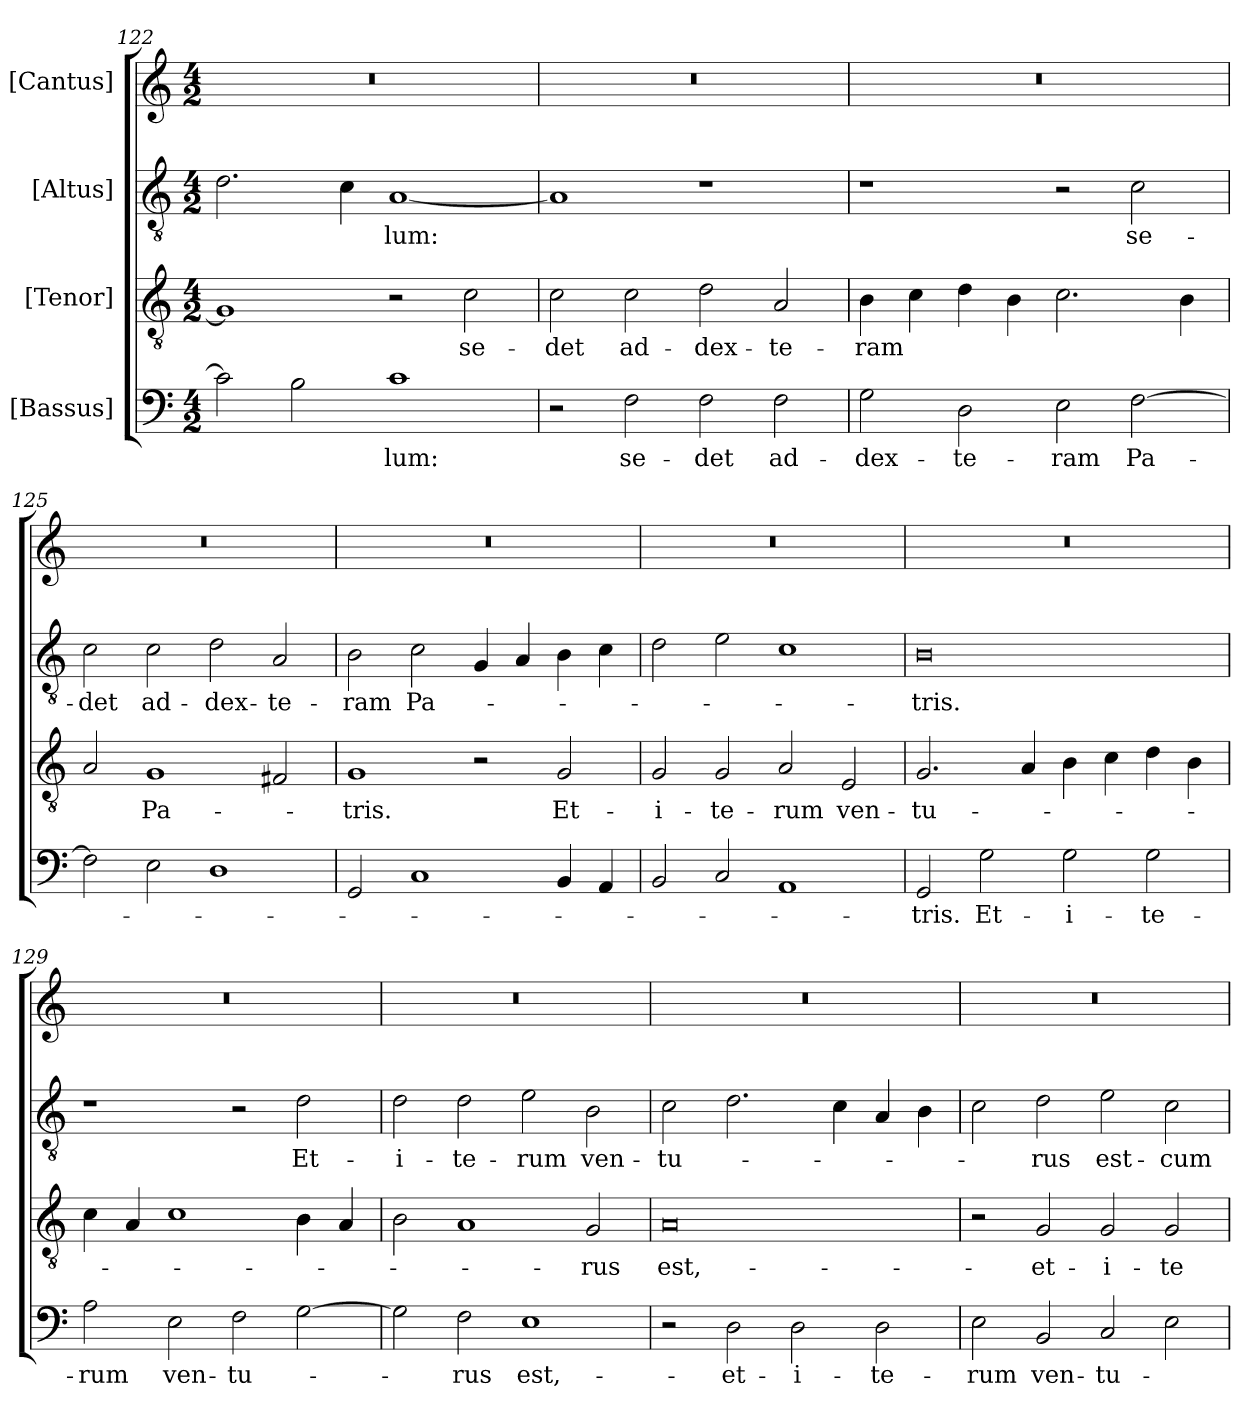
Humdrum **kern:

**kern	**text	**kern	**text	**kern	**text	**kern
*part4	*part4	*part3	*part3	*part2	*part2	*part1
*staff4	*staff4	*staff3	*staff3	*staff2	*staff2	*staff1
*I"[Bassus]	*	*I"[Tenor]	*	*I"[Altus]	*	*I"[Cantus]
*clefF4	*	*clefGv2	*	*clefGv2	*	*clefG2
*k[]	*	*k[]	*	*k[]	*	*k[]
*M4/2	*	*M4/2	*	*M4/2	*	*M4/2
=122	=122	=122	=122	=122	=122	=122
2c\]	.	1G/]	.	2.d\	.	0r
2B\	.	.	.	.	.	.
.	.	.	.	4c\	.	.
1c\	-lum:	2r	.	[1A/	-lum:	.
.	.	2c\	se-	.	.	.
=123	=123	=123	=123	=123	=123	=123
2r	.	2c\	-det	1A/]	.	0r
2F\	se-	2c\	ad-	.	.	.
2F\	-det	2d\	dex-	1r	.	.
2F\	ad-	2A/	-te-	.	.	.
=124	=124	=124	=124	=124	=124	=124
2G\	dex-	4B\	-ram	1r	.	0r
.	.	4c\	.	.	.	.
2D\	-te-	4d\	.	.	.	.
.	.	4B\	.	.	.	.
2E\	-ram	2.c\	.	2r	.	.
[2F\	Pa-	.	.	2c\	se-	.
.	.	4B\	.	.	.	.
=125	=125	=125	=125	=125	=125	=125
2F\]	.	2A/	.	2c\	-det	0r
2E\	.	1G/	Pa-	2c\	ad-	.
1D\	.	.	.	2d\	dex-	.
.	.	2F#X/	.	2A/	-te-	.
=126	=126	=126	=126	=126	=126	=126
2GG/	.	1G/	-tris.	2B\	-ram	0r
1C/	.	.	.	2c\	Pa-	.
.	.	2r	.	4G/	.	.
.	.	.	.	4A/	.	.
4BB/	.	2G/	Et-	4B\	.	.
4AA/	.	.	.	4c\	.	.
=127	=127	=127	=127	=127	=127	=127
2BB/	.	2G/	i-	2d\	.	0r
2C/	.	2G/	-te-	2e\	.	.
1AA/	.	2A/	-rum	1c\	.	.
.	.	2E/	ven-	.	.	.
=128	=128	=128	=128	=128	=128	=128
2GG/	-tris.	2.G/	-tu-	0B\	-tris.	0r
2G\	Et-	.	.	.	.	.
.	.	4A/	.	.	.	.
2G\	i-	4B\	.	.	.	.
.	.	4c\	.	.	.	.
2G\	-te-	4d\	.	.	.	.
.	.	4B\	.	.	.	.
=129	=129	=129	=129	=129	=129	=129
2A\	-rum	4c\	.	1r	.	0r
.	.	4A/	.	.	.	.
2E\	ven-	1c\	.	.	.	.
2F\	-tu-	.	.	2r	.	.
[2G\	.	4B\	.	2d\	Et-	.
.	.	4A/	.	.	.	.
=130	=130	=130	=130	=130	=130	=130
2G\]	.	2B\	.	2d\	i-	0r
2F\	-rus	1A/	.	2d\	-te-	.
1E\	est,-	.	.	2e\	-rum	.
.	.	2G/	-rus	2B\	ven-	.
=131	=131	=131	=131	=131	=131	=131
2r	.	0A/	est,-	2c\	-tu-	0r
2D\	et-	.	.	2.d\	.	.
2D\	i-	.	.	.	.	.
.	.	.	.	4c\	.	.
2D\	-te-	.	.	4A/	.	.
.	.	.	.	4B\	.	.
=132	=132	=132	=132	=132	=132	=132
2E\	-rum	2r	.	2c\	.	0r
2BB/	ven-	2G/	et-	2d\	-rus	.
2C/	-tu-	2G/	i-	2e\	est-	.
2E\	.	2G/	-te-	2c\	cum-	.
=	=	=	=	=	=	=
*-	*-	*-	*-	*-	*-	*-
